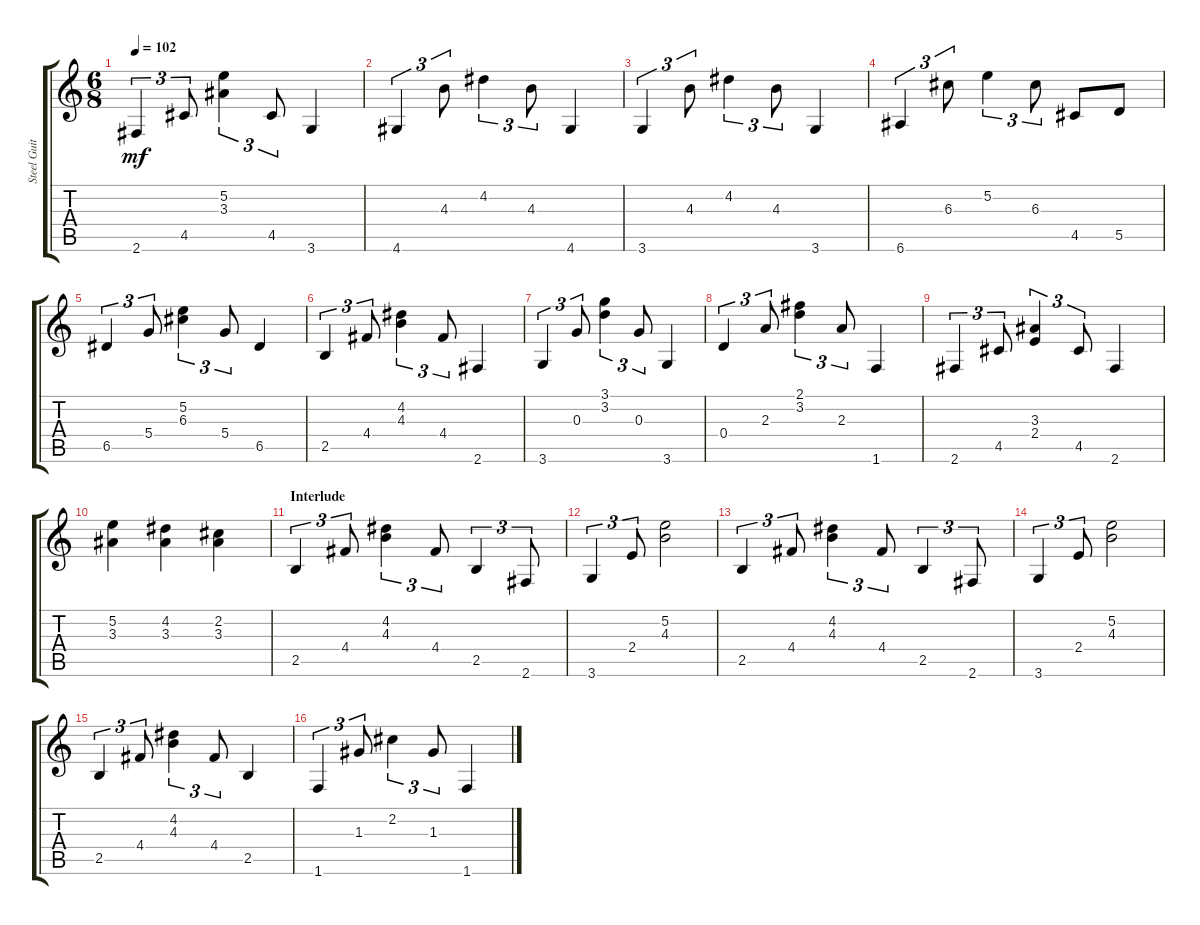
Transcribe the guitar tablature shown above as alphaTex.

\track ("Steel Guitar" "Steel Guit") {instrument acousticguitarsteel}
\staff {score tabs}
\tuning (E4 B3 G3 D3 A2 E2) {hide}
\ts (6 8)
\tempo 102
\clef g2
\ks c
2.6.4{tu (3 2) dy mf} 4.5.8{tu (3 2)} (5.2 3.3).4{tu (3 2)} 4.5.8{tu (3 2)} 3.6.4 |
4.6.4{tu (3 2)} 4.3.8{tu (3 2)} 4.2.4{tu (3 2)} 4.3.8{tu (3 2)} 4.6.4 |
3.6.4{tu (3 2)} 4.3.8{tu (3 2)} 4.2.4{tu (3 2)} 4.3.8{tu (3 2)} 3.6.4 |
6.6.4{tu (3 2)} 6.3.8{tu (3 2)} 5.2.4{tu (3 2)} 6.3.8{tu (3 2)} 4.5.8 5.5.8 |
6.5.4{tu (3 2)} 5.4.8{tu (3 2)} (5.2 6.3).4{tu (3 2)} 5.4.8{tu (3 2)} 6.5.4 |
2.5.4{tu (3 2)} 4.4.8{tu (3 2)} (4.2 4.3).4{tu (3 2)} 4.4.8{tu (3 2)} 2.6.4 |
3.6.4{tu (3 2)} 0.3.8{tu (3 2)} (3.1 3.2).4{tu (3 2)} 0.3.8{tu (3 2)} 3.6.4 |
0.4.4{tu (3 2)} 2.3.8{tu (3 2)} (2.1 3.2).4{tu (3 2)} 2.3.8{tu (3 2)} 1.6.4 |
2.6.4{tu (3 2)} 4.5.8{tu (3 2)} (3.3 2.4).4{tu (3 2)} 4.5.8{tu (3 2)} 2.6.4 |
(5.2 3.3).4 (4.2 3.3).4 (2.2 3.3).4 |
\section ("" "Interlude")
2.5.4{tu (3 2)} 4.4.8{tu (3 2)} (4.2 4.3).4{tu (3 2)} 4.4.8{tu (3 2)} 2.5.4{tu (3 2)} 2.6.8{tu (3 2)} |
3.6.4{tu (3 2)} 2.4.8{tu (3 2)} (5.2 4.3).2 |
2.5.4{tu (3 2)} 4.4.8{tu (3 2)} (4.2 4.3).4{tu (3 2)} 4.4.8{tu (3 2)} 2.5.4{tu (3 2)} 2.6.8{tu (3 2)} |
3.6.4{tu (3 2)} 2.4.8{tu (3 2)} (5.2 4.3).2 |
2.5.4{tu (3 2)} 4.4.8{tu (3 2)} (4.2 4.3).4{tu (3 2)} 4.4.8{tu (3 2)} 2.5.4 |
1.6.4{tu (3 2)} 1.3.8{tu (3 2)} 2.2.4{tu (3 2)} 1.3.8{tu (3 2)} 1.6.4
